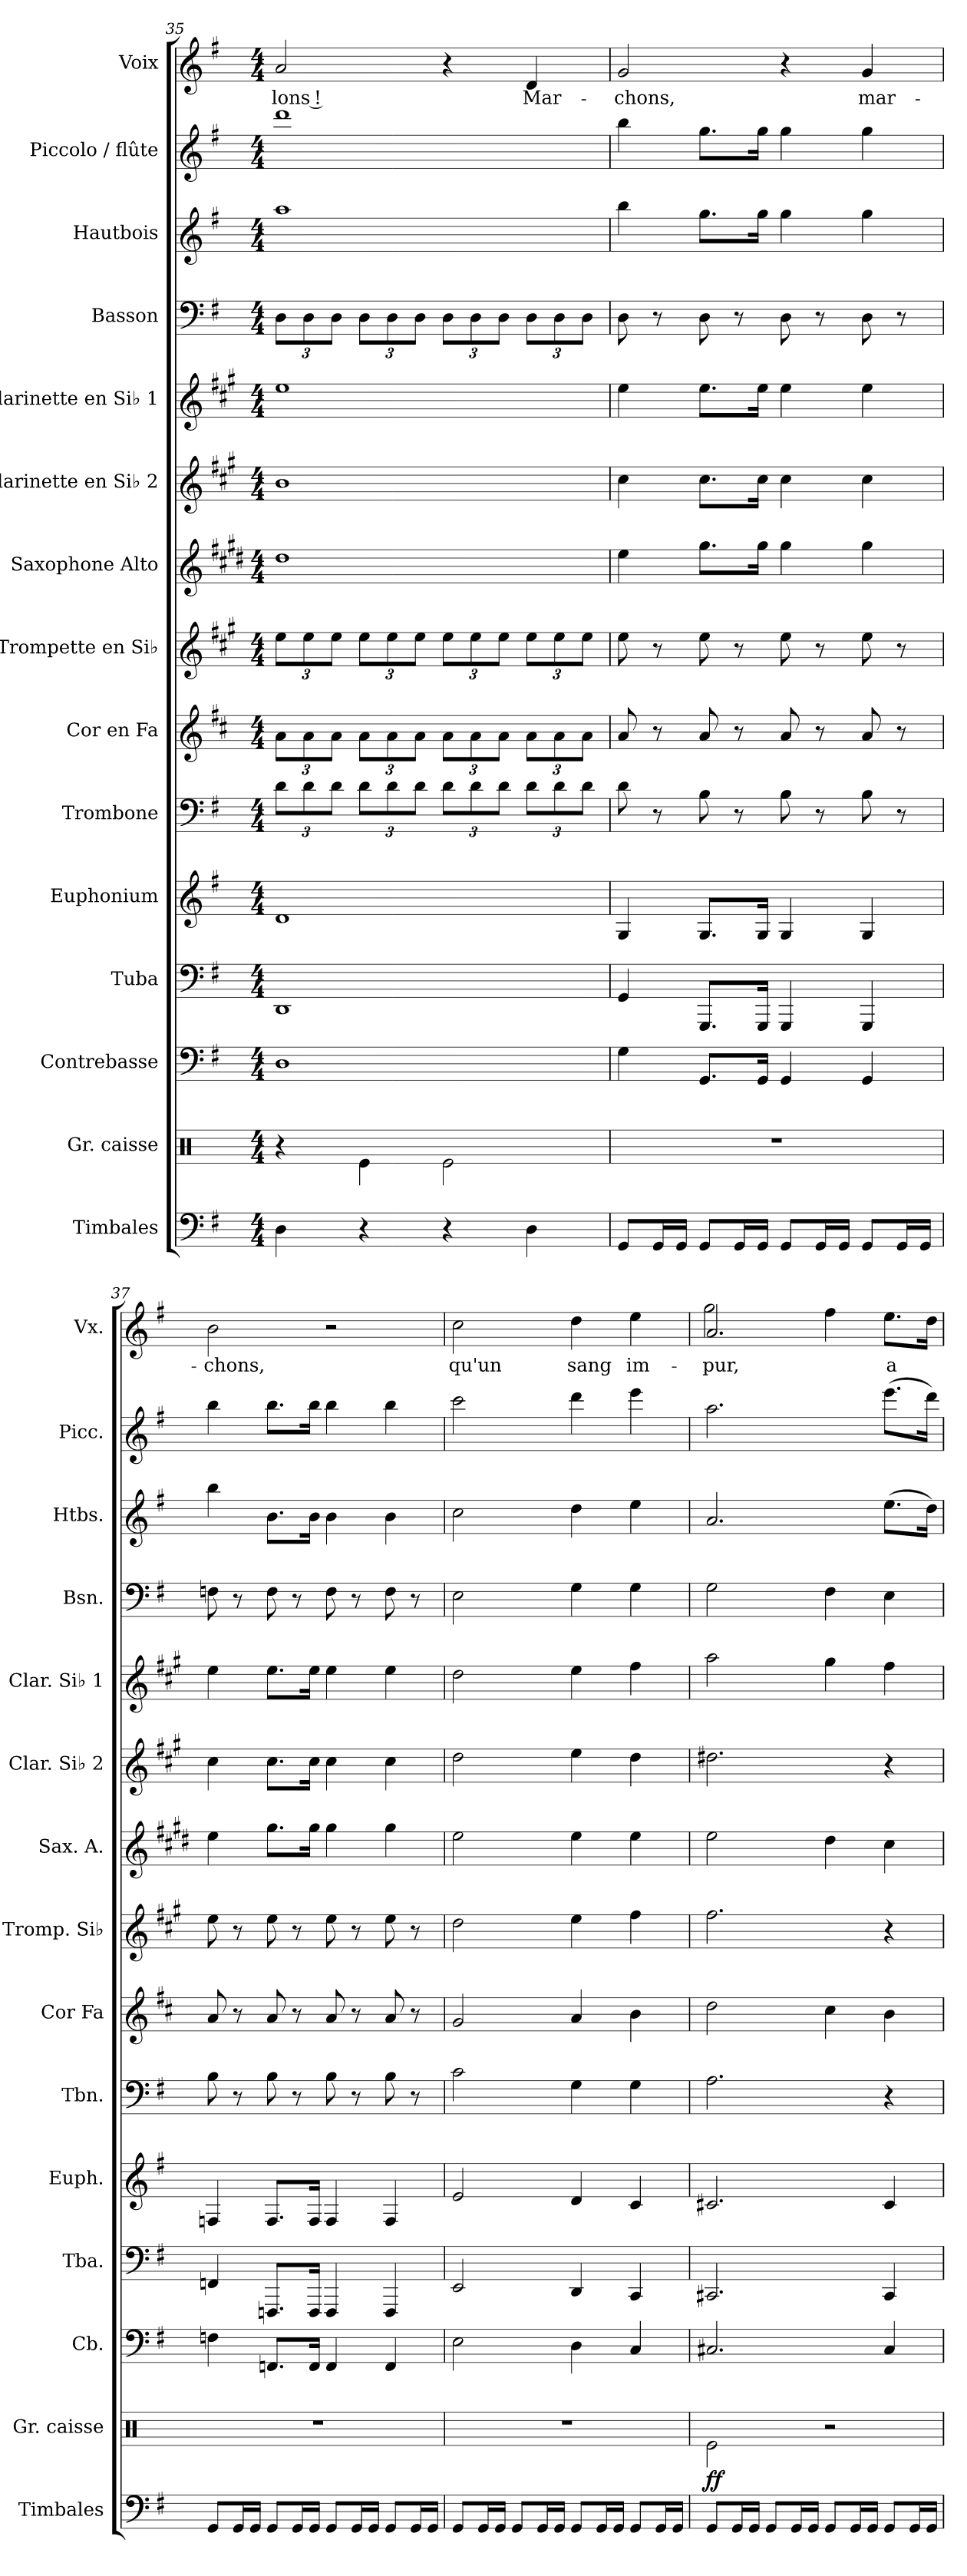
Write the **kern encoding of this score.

**kern	**kern	**dynam	**kern	**kern	**kern	**kern	**kern	**kern	**kern	**kern	**kern	**kern	**kern	**kern	**kern	**text
*part15	*part14	*part14	*part13	*part12	*part11	*part10	*part9	*part8	*part7	*part6	*part5	*part4	*part3	*part2	*part1	*part1
*staff15	*staff14	*staff14	*staff13	*staff12	*staff11	*staff10	*staff9	*staff8	*staff7	*staff6	*staff5	*staff4	*staff3	*staff2	*staff1	*staff1
*I"Timbales	*I"Gr. caisse	*	*I"Contrebasse	*I"Tuba	*I"Euphonium	*I"Trombone	*I"Cor en Fa	*I"Trompette en Si♭	*I"Saxophone Alto	*I"Clarinette en Si♭ 2	*I"Clarinette en Si♭ 1	*I"Basson	*I"Hautbois	*I"Piccolo / flûte	*I"Voix	*
*I'Timbales	*I'Gr. caisse	*	*I'Cb.	*I'Tba.	*I'Euph.	*I'Tbn.	*I'Cor Fa	*I'Tromp. Si♭	*I'Sax. A.	*I'Clar. Si♭ 2	*I'Clar. Si♭ 1	*I'Bsn.	*I'Htbs.	*I'Picc.	*I'Vx.	*
*clefF4	*clefX	*	*clefF4	*clefF4	*clefG2	*clefF4	*clefG2	*clefG2	*clefG2	*clefG2	*clefG2	*clefF4	*clefG2	*clefG2	*clefG2	*
*ITrd-7c-12	*	*	*ITrd7c12	*	*ITrd8c14	*	*ITrd4c7	*ITrd1c2	*ITrd5c9	*ITrd1c2	*ITrd1c2	*	*	*ITrd-7c-12	*	*
*k[f#]	*k[]	*	*k[f#]	*k[f#]	*k[f#]	*k[f#]	*k[f#]	*k[f#]	*k[f#]	*k[f#]	*k[f#]	*k[f#]	*k[f#]	*k[f#]	*k[f#]	*
*M4/4	*M4/4	*	*M4/4	*M4/4	*M4/4	*M4/4	*M4/4	*M4/4	*M4/4	*M4/4	*M4/4	*M4/4	*M4/4	*M4/4	*M4/4	*
=35	=35	=35	=35	=35	=35	=35	=35	=35	=35	=35	=35	=35	=35	=35	=35	=35
!	!	!	!	!	!	!	!	!	!	!	!	!	!	!	!	!LO:LY:b
4d\	4r	.	1DD	1DD	1D	12d\L	12d\L	12dd\L	1f#	1a	1dd	12D\L	1aa	1dddd	2a/	lons !
.	.	.	.	.	.	12d\	12d\	12dd\	.	.	.	12D\	.	.	.	.
.	.	.	.	.	.	12d\J	12d\J	12dd\J	.	.	.	12D\J	.	.	.	.
4r	4Re\	.	.	.	.	12d\L	12d\L	12dd\L	.	.	.	12D\L	.	.	.	.
.	.	.	.	.	.	12d\	12d\	12dd\	.	.	.	12D\	.	.	.	.
.	.	.	.	.	.	12d\J	12d\J	12dd\J	.	.	.	12D\J	.	.	.	.
4r	2Re\	.	.	.	.	12d\L	12d\L	12dd\L	.	.	.	12D\L	.	.	4r	.
.	.	.	.	.	.	12d\	12d\	12dd\	.	.	.	12D\	.	.	.	.
.	.	.	.	.	.	12d\J	12d\J	12dd\J	.	.	.	12D\J	.	.	.	.
!	!	!	!	!	!	!	!	!	!	!	!	!	!	!	!	!LO:LY:b
4d\	.	.	.	.	.	12d\L	12d\L	12dd\L	.	.	.	12D\L	.	.	4d/	Mar-
.	.	.	.	.	.	12d\	12d\	12dd\	.	.	.	12D\	.	.	.	.
.	.	.	.	.	.	12d\J	12d\J	12dd\J	.	.	.	12D\J	.	.	.	.
=36	=36	=36	=36	=36	=36	=36	=36	=36	=36	=36	=36	=36	=36	=36	=36	=36
!	!	!	!	!	!	!	!	!	!	!	!	!	!	!	!	!LO:LY:b
8G/L	1r	.	4GG\	4GG/	4GG/	8d\	8d/	8dd\	4g\	4b\	4dd\	8D\	4bb\	4bbb\	2g/	-chons,
16G/L	.	.	.	.	.	8r	8r	8r	.	.	.	8r	.	.	.	.
16G/JJ	.	.	.	.	.	.	.	.	.	.	.	.	.	.	.	.
8G/L	.	.	8.GGG/L	8.GGG/L	8.GG/L	8B\	8d/	8dd\	8.b\L	8.b\L	8.dd\L	8D\	8.gg\L	8.ggg\L	.	.
16G/L	.	.	.	.	.	8r	8r	8r	.	.	.	8r	.	.	.	.
16G/JJ	.	.	16GGG/Jk	16GGG/Jk	16GG/Jk	.	.	.	16b\Jk	16b\Jk	16dd\Jk	.	16gg\Jk	16ggg\Jk	.	.
8G/L	.	.	4GGG/	4GGG/	4GG/	8B\	8d/	8dd\	4b\	4b\	4dd\	8D\	4gg\	4ggg\	4r	.
16G/L	.	.	.	.	.	8r	8r	8r	.	.	.	8r	.	.	.	.
16G/JJ	.	.	.	.	.	.	.	.	.	.	.	.	.	.	.	.
!	!	!	!	!	!	!	!	!	!	!	!	!	!	!	!	!LO:LY:b
8G/L	.	.	4GGG/	4GGG/	4GG/	8B\	8d/	8dd\	4b\	4b\	4dd\	8D\	4gg\	4ggg\	4g/	mar-
16G/L	.	.	.	.	.	8r	8r	8r	.	.	.	8r	.	.	.	.
16G/JJ	.	.	.	.	.	.	.	.	.	.	.	.	.	.	.	.
=37	=37	=37	=37	=37	=37	=37	=37	=37	=37	=37	=37	=37	=37	=37	=37	=37
!	!	!	!	!	!	!	!	!	!	!	!	!	!	!	!	!LO:LY:b
8G/L	1r	.	4FFn\	4FFn/	4FFn/	8B\	8d/	8dd\	4g\	4b\	4dd\	8Fn\	4bb\	4bbb\	2b\	-chons,
16G/L	.	.	.	.	.	8r	8r	8r	.	.	.	8r	.	.	.	.
16G/JJ	.	.	.	.	.	.	.	.	.	.	.	.	.	.	.	.
8G/L	.	.	8.FFFn/L	8.FFFn/L	8.FF/L	8B\	8d/	8dd\	8.b\L	8.b\L	8.dd\L	8F\	8.b\L	8.bbb\L	.	.
16G/L	.	.	.	.	.	8r	8r	8r	.	.	.	8r	.	.	.	.
16G/JJ	.	.	16FFF/Jk	16FFF/Jk	16FF/Jk	.	.	.	16b\Jk	16b\Jk	16dd\Jk	.	16b\Jk	16bbb\Jk	.	.
8G/L	.	.	4FFF/	4FFF/	4FF/	8B\	8d/	8dd\	4b\	4b\	4dd\	8F\	4b\	4bbb\	2r	.
16G/L	.	.	.	.	.	8r	8r	8r	.	.	.	8r	.	.	.	.
16G/JJ	.	.	.	.	.	.	.	.	.	.	.	.	.	.	.	.
8G/L	.	.	4FFF/	4FFF/	4FF/	8B\	8d/	8dd\	4b\	4b\	4dd\	8F\	4b\	4bbb\	.	.
16G/L	.	.	.	.	.	8r	8r	8r	.	.	.	8r	.	.	.	.
16G/JJ	.	.	.	.	.	.	.	.	.	.	.	.	.	.	.	.
=38	=38	=38	=38	=38	=38	=38	=38	=38	=38	=38	=38	=38	=38	=38	=38	=38
!	!	!	!	!	!	!	!	!	!	!	!	!	!	!	!	!LO:LY:b
8G/L	1r	.	2EE\	2EE/	2E/	2c\	2c/	2cc\	2g\	2cc\	2cc\	2E\	2cc\	2cccc\	2cc\	qu'un
16G/L	.	.	.	.	.	.	.	.	.	.	.	.	.	.	.	.
16G/JJ	.	.	.	.	.	.	.	.	.	.	.	.	.	.	.	.
8G/L	.	.	.	.	.	.	.	.	.	.	.	.	.	.	.	.
16G/L	.	.	.	.	.	.	.	.	.	.	.	.	.	.	.	.
16G/JJ	.	.	.	.	.	.	.	.	.	.	.	.	.	.	.	.
!	!	!	!	!	!	!	!	!	!	!	!	!	!	!	!	!LO:LY:b
8G/L	.	.	4DD\	4DD/	4D/	4G\	4d/	4dd\	4g\	4dd\	4dd\	4G\	4dd\	4dddd\	4dd\	sang
16G/L	.	.	.	.	.	.	.	.	.	.	.	.	.	.	.	.
16G/JJ	.	.	.	.	.	.	.	.	.	.	.	.	.	.	.	.
!	!	!	!	!	!	!	!	!	!	!	!	!	!	!	!	!LO:LY:b
8G/L	.	.	4CC/	4CC/	4C/	4G\	4e\	4ee\	4g\	4cc\	4ee\	4G\	4ee\	4eeee\	4ee\	im-
16G/L	.	.	.	.	.	.	.	.	.	.	.	.	.	.	.	.
16G/JJ	.	.	.	.	.	.	.	.	.	.	.	.	.	.	.	.
=39	=39	=39	=39	=39	=39	=39	=39	=39	=39	=39	=39	=39	=39	=39	=39	=39
!	!	!LO:DY:b	!	!	!	!	!	!	!	!	!	!	!	!	!	!LO:LY:b
*	*	*	*	*	*	*	*	*	*	*	*	*	*	*	*^	*
8G/L	2Re\	ff	2.CC#X/	2.CC#X/	2.C#X/	2.A\	2g\	2.ee\	2g\	2.cc#X\	2gg\	2G\	2.a/	2.aaa\	2.a/	2gg!\	-pur,
16G/L	.	.	.	.	.	.	.	.	.	.	.	.	.	.	.	.	.
16G/JJ	.	.	.	.	.	.	.	.	.	.	.	.	.	.	.	.	.
8G/L	.	.	.	.	.	.	.	.	.	.	.	.	.	.	.	.	.
16G/L	.	.	.	.	.	.	.	.	.	.	.	.	.	.	.	.	.
16G/JJ	.	.	.	.	.	.	.	.	.	.	.	.	.	.	.	.	.
8G/L	2r	.	.	.	.	.	4f#\	.	4f#\	.	4ff#\	4F#\	.	.	.	4ff#!\	.
16G/L	.	.	.	.	.	.	.	.	.	.	.	.	.	.	.	.	.
16G/JJ	.	.	.	.	.	.	.	.	.	.	.	.	.	.	.	.	.
!	!	!	!	!	!	!	!	!	!	!	!	!	!	!	!	!	!LO:LY:b
8G/L	.	.	4CC#/	4CC#/	4C#/	4r	4e\	4r	4e\	4r	4ee\	4E\	(>8.ee\L	(>8.eeee\L	8.ee\L	4ryy	a
16G/L	.	.	.	.	.	.	.	.	.	.	.	.	.	.	.	.	.
16G/JJ	.	.	.	.	.	.	.	.	.	.	.	.	16dd\Jk)	16dddd\Jk)	16dd\Jk	.	.
*	*	*	*	*	*	*	*	*	*	*	*	*	*	*	*v	*v	*
=	=	=	=	=	=	=	=	=	=	=	=	=	=	=	=	=
*-	*-	*-	*-	*-	*-	*-	*-	*-	*-	*-	*-	*-	*-	*-	*-	*-
